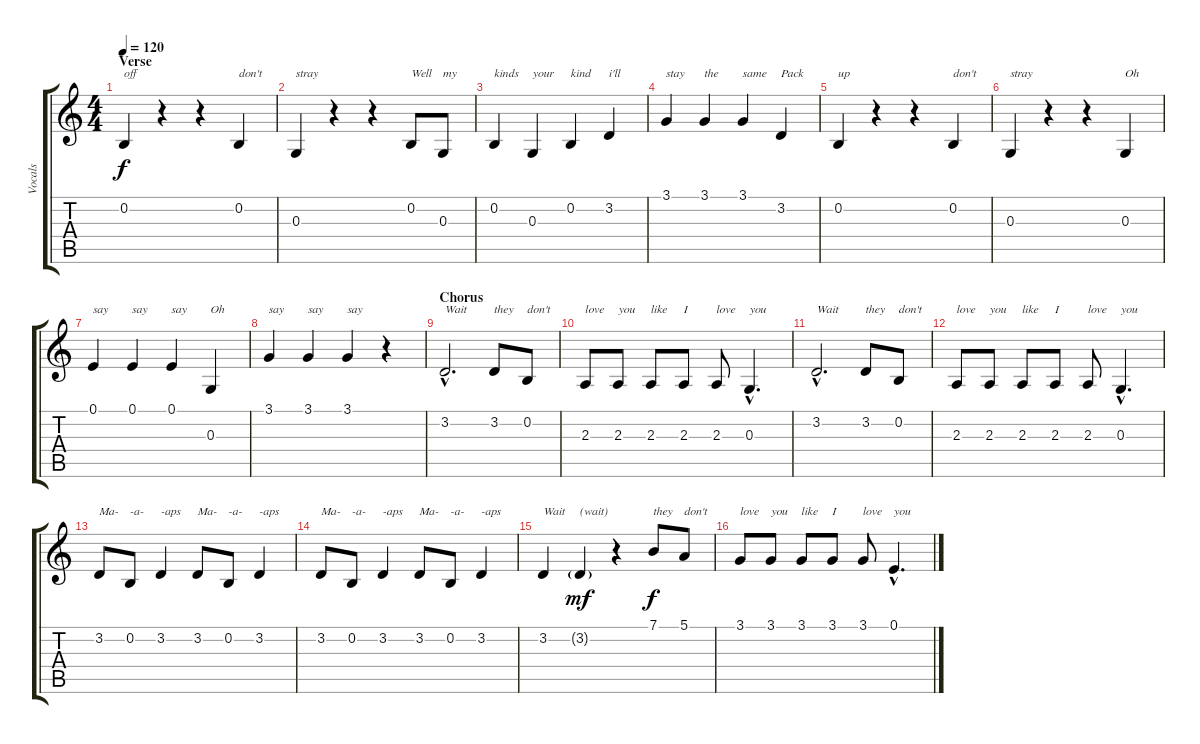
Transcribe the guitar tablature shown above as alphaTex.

\track ("Vocals" "Vocals") {instrument lead2sawtooth}
\staff {score tabs}
\tuning (E4 B3 G3 D3 A2 E2) {hide}
\ts (4 4)
\section ("" "Verse")
\tempo 120
\clef g2
\ks c
0.2.4{txt "off" dy f} r.4 r.4 0.2.4{txt "don't"} |
0.3.4{txt "stray"} r.4 r.4 0.2.8{txt "Well"} 0.3.8{txt "my"} |
0.2.4{txt "kinds"} 0.3.4{txt "your"} 0.2.4{txt "kind"} 3.2.4{txt "i'll"} |
3.1.4{txt "stay"} 3.1.4{txt "the"} 3.1.4{txt "same"} 3.2.4{txt "Pack"} |
0.2.4{txt "up"} r.4 r.4 0.2.4{txt "don't"} |
0.3.4{txt "stray"} r.4 r.4 0.3.4{txt "Oh"} |
0.1.4{txt "say"} 0.1.4{txt "say"} 0.1.4{txt "say"} 0.3.4{txt "Oh"} |
3.1.4{txt "say"} 3.1.4{txt "say"} 3.1.4{txt "say"} r.4 |
\section ("" "Chorus")
3.2{hac}.2{d txt "Wait"} 3.2.8{txt "they"} 0.2.8{txt "don't"} |
2.3.8{txt "love"} 2.3.8{txt "you"} 2.3.8{txt "like"} 2.3.8{txt "I"} 2.3.8{txt "love"} 0.3{hac}.4{d txt "you"} |
3.2{hac}.2{d txt "Wait"} 3.2.8{txt "they"} 0.2.8{txt "don't"} |
2.3.8{txt "love"} 2.3.8{txt "you"} 2.3.8{txt "like"} 2.3.8{txt "I"} 2.3.8{txt "love"} 0.3{hac}.4{d txt "you"} |
3.2.8{txt "Ma-"} 0.2.8{txt "-a-"} 3.2.4{txt "-aps"} 3.2.8{txt "Ma-"} 0.2.8{txt "-a-"} 3.2.4{txt "-aps"} |
3.2.8{txt "Ma-"} 0.2.8{txt "-a-"} 3.2.4{txt "-aps"} 3.2.8{txt "Ma-"} 0.2.8{txt "-a-"} 3.2.4{txt "-aps"} |
3.2.4{txt "Wait"} 3.2{g}.4{txt "(wait)" dy mf} r.4 7.1.8{txt "they" dy f} 5.1.8{txt "don't"} |
3.1.8{txt "love"} 3.1.8{txt "you"} 3.1.8{txt "like"} 3.1.8{txt "I"} 3.1.8{txt "love"} 0.1{hac}.4{d txt "you"}
